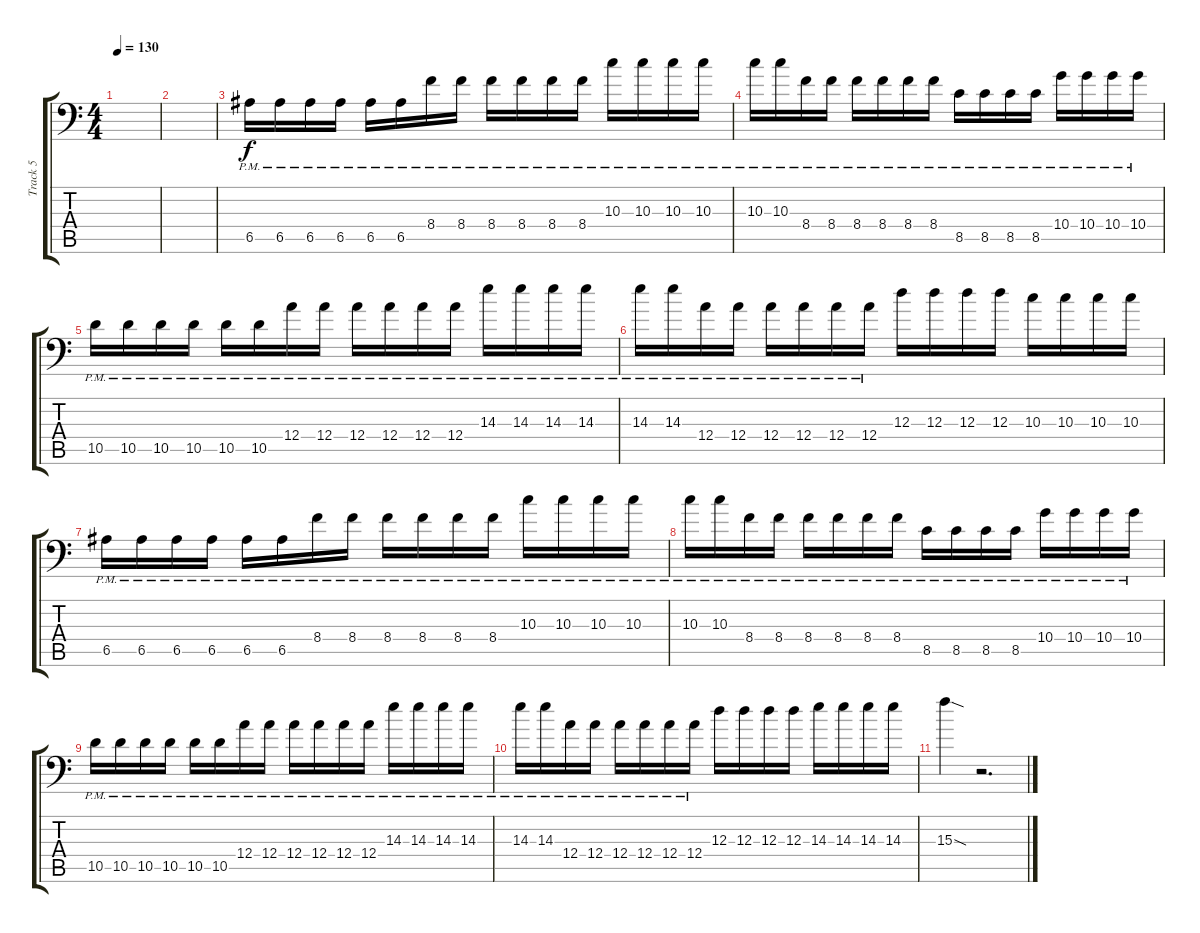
\track ("Track 5" "Track 5") {instrument overdrivenguitar}
\staff {score tabs}
\tuning (B3 Gb3 D3 A2 E2 A1) {hide}
\ts (4 4)
\tempo 130
\clef f4
\ks c
|
|
6.5{pm}.16 6.5{pm}.16 6.5{pm}.16 6.5{pm}.16 6.5{pm}.16 6.5{pm}.16 8.4{pm}.16 8.4{pm}.16 8.4{pm}.16 8.4{pm}.16 8.4{pm}.16 8.4{pm}.16 10.3{pm}.16 10.3{pm}.16 10.3{pm}.16 10.3{pm}.16 |
10.3{pm}.16 10.3{pm}.16 8.4{pm}.16 8.4{pm}.16 8.4{pm}.16 8.4{pm}.16 8.4{pm}.16 8.4{pm}.16 8.5{pm}.16 8.5{pm}.16 8.5{pm}.16 8.5{pm}.16 10.4{pm}.16 10.4{pm}.16 10.4{pm}.16 10.4{pm}.16 |
10.5{pm}.16 10.5{pm}.16 10.5{pm}.16 10.5{pm}.16 10.5{pm}.16 10.5{pm}.16 12.4{pm}.16 12.4{pm}.16 12.4{pm}.16 12.4{pm}.16 12.4{pm}.16 12.4{pm}.16 14.3{pm}.16 14.3{pm}.16 14.3{pm}.16 14.3{pm}.16 |
14.3{pm}.16 14.3{pm}.16 12.4{pm}.16 12.4{pm}.16 12.4{pm}.16 12.4{pm}.16 12.4{pm}.16 12.4{pm}.16 12.3.16 12.3.16 12.3.16 12.3.16 10.3.16 10.3.16 10.3.16 10.3.16 |
6.5{pm}.16 6.5{pm}.16 6.5{pm}.16 6.5{pm}.16 6.5{pm}.16 6.5{pm}.16 8.4{pm}.16 8.4{pm}.16 8.4{pm}.16 8.4{pm}.16 8.4{pm}.16 8.4{pm}.16 10.3{pm}.16 10.3{pm}.16 10.3{pm}.16 10.3{pm}.16 |
10.3{pm}.16 10.3{pm}.16 8.4{pm}.16 8.4{pm}.16 8.4{pm}.16 8.4{pm}.16 8.4{pm}.16 8.4{pm}.16 8.5{pm}.16 8.5{pm}.16 8.5{pm}.16 8.5{pm}.16 10.4{pm}.16 10.4{pm}.16 10.4{pm}.16 10.4{pm}.16 |
10.5{pm}.16 10.5{pm}.16 10.5{pm}.16 10.5{pm}.16 10.5{pm}.16 10.5{pm}.16 12.4{pm}.16 12.4{pm}.16 12.4{pm}.16 12.4{pm}.16 12.4{pm}.16 12.4{pm}.16 14.3{pm}.16 14.3{pm}.16 14.3{pm}.16 14.3{pm}.16 |
14.3{pm}.16 14.3{pm}.16 12.4{pm}.16 12.4{pm}.16 12.4{pm}.16 12.4{pm}.16 12.4{pm}.16 12.4{pm}.16 12.3.16 12.3.16 12.3.16 12.3.16 14.3.16 14.3.16 14.3.16 14.3.16 |
15.3{sod}.4 r.2{d}
